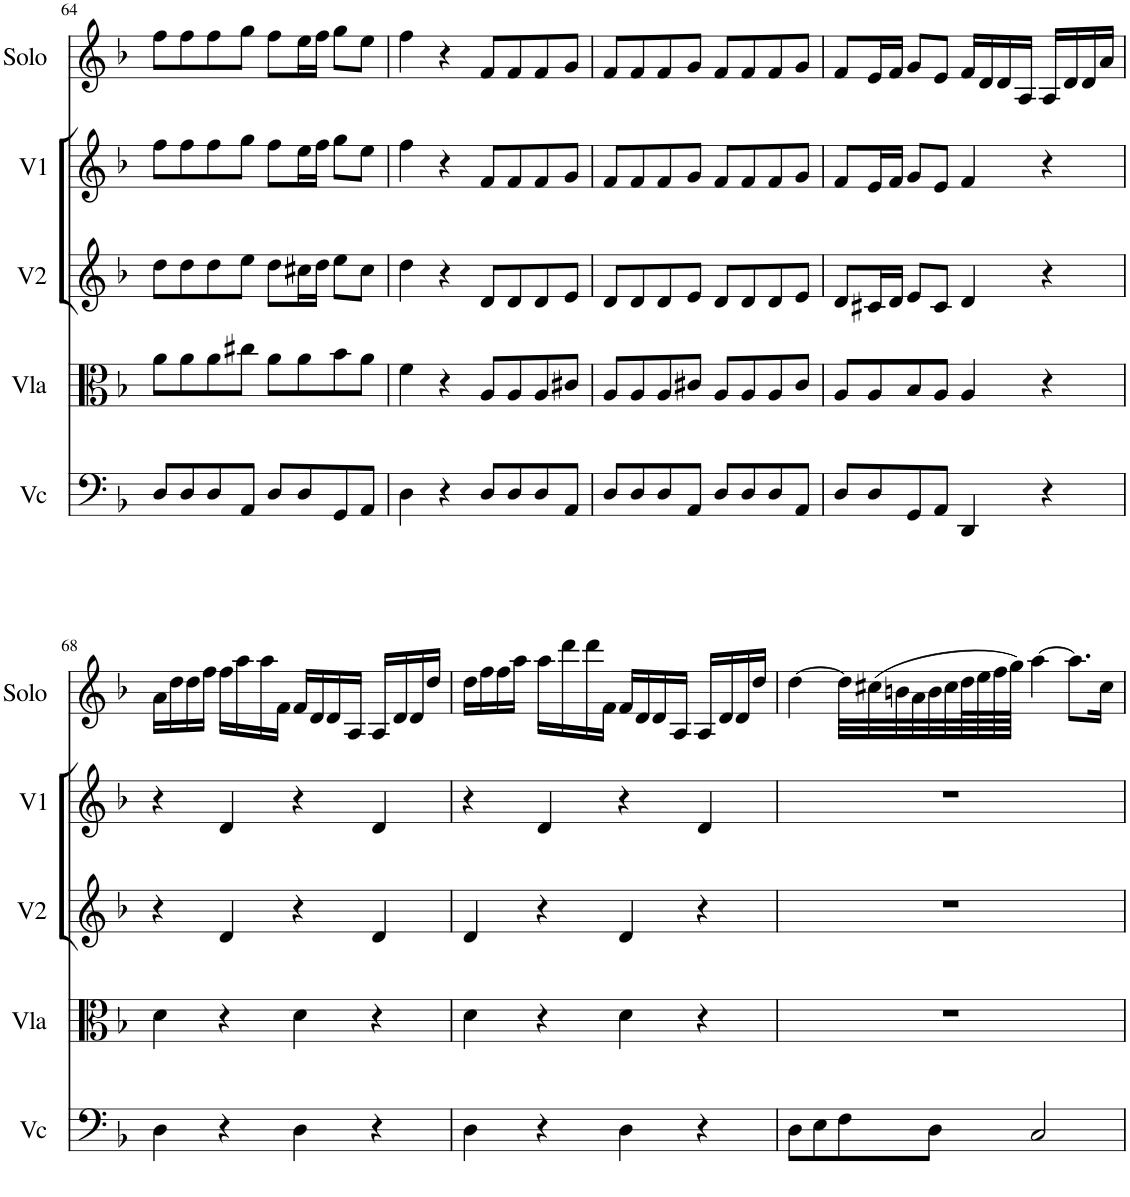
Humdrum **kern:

**kern	**kern	**kern	**kern	**kern
*part5	*part4	*part3	*part2	*part1
*staff5	*staff4	*staff3	*staff2	*staff1
*I"Vc	*I"Vla	*I"V2	*I"V1	*I"Solo
*I'Vc	*I'Vla	*I'V2	*I'V1	*I'Solo
!!LO:PB:g=z
*clefF4	*clefC3	*clefG2	*clefG2	*clefG2
*k[b-]	*k[b-]	*k[b-]	*k[b-]	*k[b-]
*M4/4	*M4/4	*M4/4	*M4/4	*M4/4
*met(c)	*met(c)	*met(c)	*met(c)	*met(c)
=64	=64	=64	=64	=64
8D/L	8a\L	8dd\L	8ff\L	8ff\L
8D/	8a\	8dd\	8ff\	8ff\
8D/	8a\	8dd\	8ff\	8ff\
8AA/J	8cc#X\J	8ee\J	8gg\J	8gg\J
8D/L	8a\L	8dd\L	8ff\L	8ff\L
8D/	8a\	16cc#X\L	16ee\L	16ee\L
.	.	16dd\JJ	16ff\JJ	16ff\JJ
8GG/	8b-\	8ee\L	8gg\L	8gg\L
8AA/J	8a\J	8cc#\J	8ee\J	8ee\J
=65	=65	=65	=65	=65
4D\	4f\	4dd\	4ff\	4ff\
4r	4r	4r	4r	4r
8D/L	8A/L	8d/L	8f/L	8f/L
8D/	8A/	8d/	8f/	8f/
8D/	8A/	8d/	8f/	8f/
8AA/J	8c#X/J	8e/J	8g/J	8g/J
=66	=66	=66	=66	=66
8D/L	8A/L	8d/L	8f/L	8f/L
8D/	8A/	8d/	8f/	8f/
8D/	8A/	8d/	8f/	8f/
8AA/J	8c#X/J	8e/J	8g/J	8g/J
8D/L	8A/L	8d/L	8f/L	8f/L
8D/	8A/	8d/	8f/	8f/
8D/	8A/	8d/	8f/	8f/
8AA/J	8c#/J	8e/J	8g/J	8g/J
=67	=67	=67	=67	=67
8D/L	8A/L	8d/L	8f/L	8f/L
8D/	8A/	16c#X/L	16e/L	16e/L
.	.	16d/JJ	16f/JJ	16f/JJ
8GG/	8B-/	8e/L	8g/L	8g/L
8AA/J	8A/J	8c#/J	8e/J	8e/J
4DD/	4A/	4d/	4f/	16f/LL
.	.	.	.	16d/
.	.	.	.	16d/
.	.	.	.	16A/JJ
4r	4r	4r	4r	16A/LL
.	.	.	.	16d/
.	.	.	.	16d/
.	.	.	.	16a/JJ
!!LO:LB:g=z
=68	=68	=68	=68	=68
4D\	4d\	4r	4r	16a\LL
.	.	.	.	16dd\
.	.	.	.	16dd\
.	.	.	.	16ff\JJ
4r	4r	4d/	4d/	16ff\LL
.	.	.	.	16aa\
.	.	.	.	16aa\
.	.	.	.	16f\JJ
4D\	4d\	4r	4r	16f/LL
.	.	.	.	16d/
.	.	.	.	16d/
.	.	.	.	16A/JJ
4r	4r	4d/	4d/	16A/LL
.	.	.	.	16d/
.	.	.	.	16d/
.	.	.	.	16dd/JJ
=69	=69	=69	=69	=69
4D\	4d\	4d/	4r	16dd\LL
.	.	.	.	16ff\
.	.	.	.	16ff\
.	.	.	.	16aa\JJ
4r	4r	4r	4d/	16aa\LL
.	.	.	.	16ddd\
.	.	.	.	16ddd\
.	.	.	.	16f\JJ
4D\	4d\	4d/	4r	16f/LL
.	.	.	.	16d/
.	.	.	.	16d/
.	.	.	.	16A/JJ
4r	4r	4r	4d/	16A/LL
.	.	.	.	16d/
.	.	.	.	16d/
.	.	.	.	16dd/JJ
=70	=70	=70	=70	=70
8D\L	1r	1r	1r	[4dd\
8E\	.	.	.	.
8F\	.	.	.	32dd\LLL]
.	.	.	.	(32cc#X\
.	.	.	.	32bn\
.	.	.	.	32a\
8D\J	.	.	.	32b\
.	.	.	.	32cc#\
.	.	.	.	64dd\L
.	.	.	.	64ee\
.	.	.	.	64ff\
.	.	.	.	64gg\JJJJ)
2C/	.	.	.	[4aa\
.	.	.	.	8.aa\L]
.	.	.	.	16cc#\Jk
=	=	=	=	=
*-	*-	*-	*-	*-
